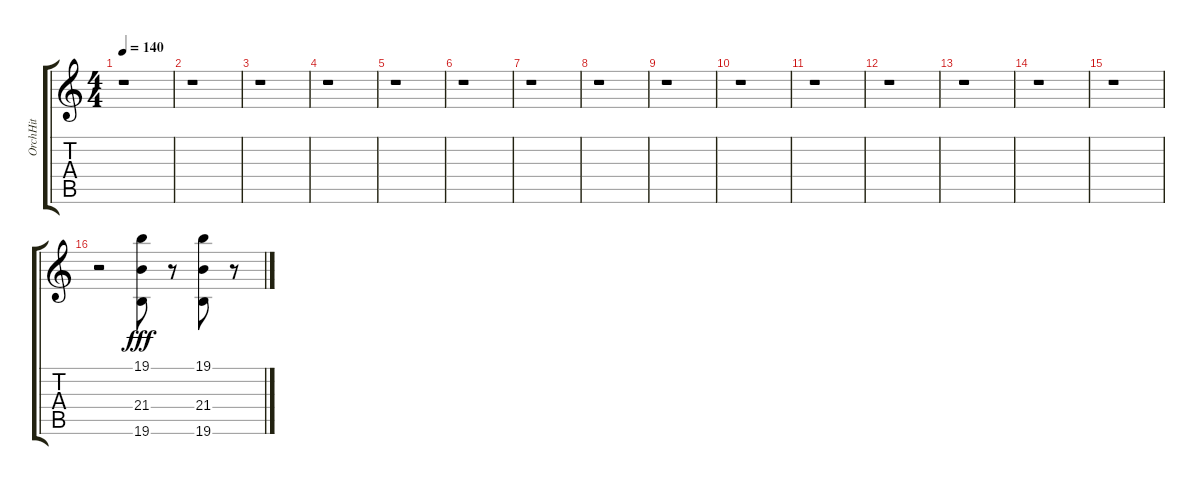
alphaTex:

\track ("OrchHit" "OrchHit") {instrument orchestrahit}
\staff {score tabs}
\tuning (E4 B3 G3 D3 A2 E2) {hide}
\ts (4 4)
\tempo 140
\clef g2
\ks c
r.1{dy fff instrument orchestrahit} |
r.1 |
r.1 |
r.1 |
r.1 |
r.1 |
r.1 |
r.1 |
r.1 |
r.1 |
r.1 |
r.1 |
r.1 |
r.1 |
r.1 |
r.2 (19.1 21.4 19.6).8 r.8 (19.1 21.4 19.6).8 r.8
